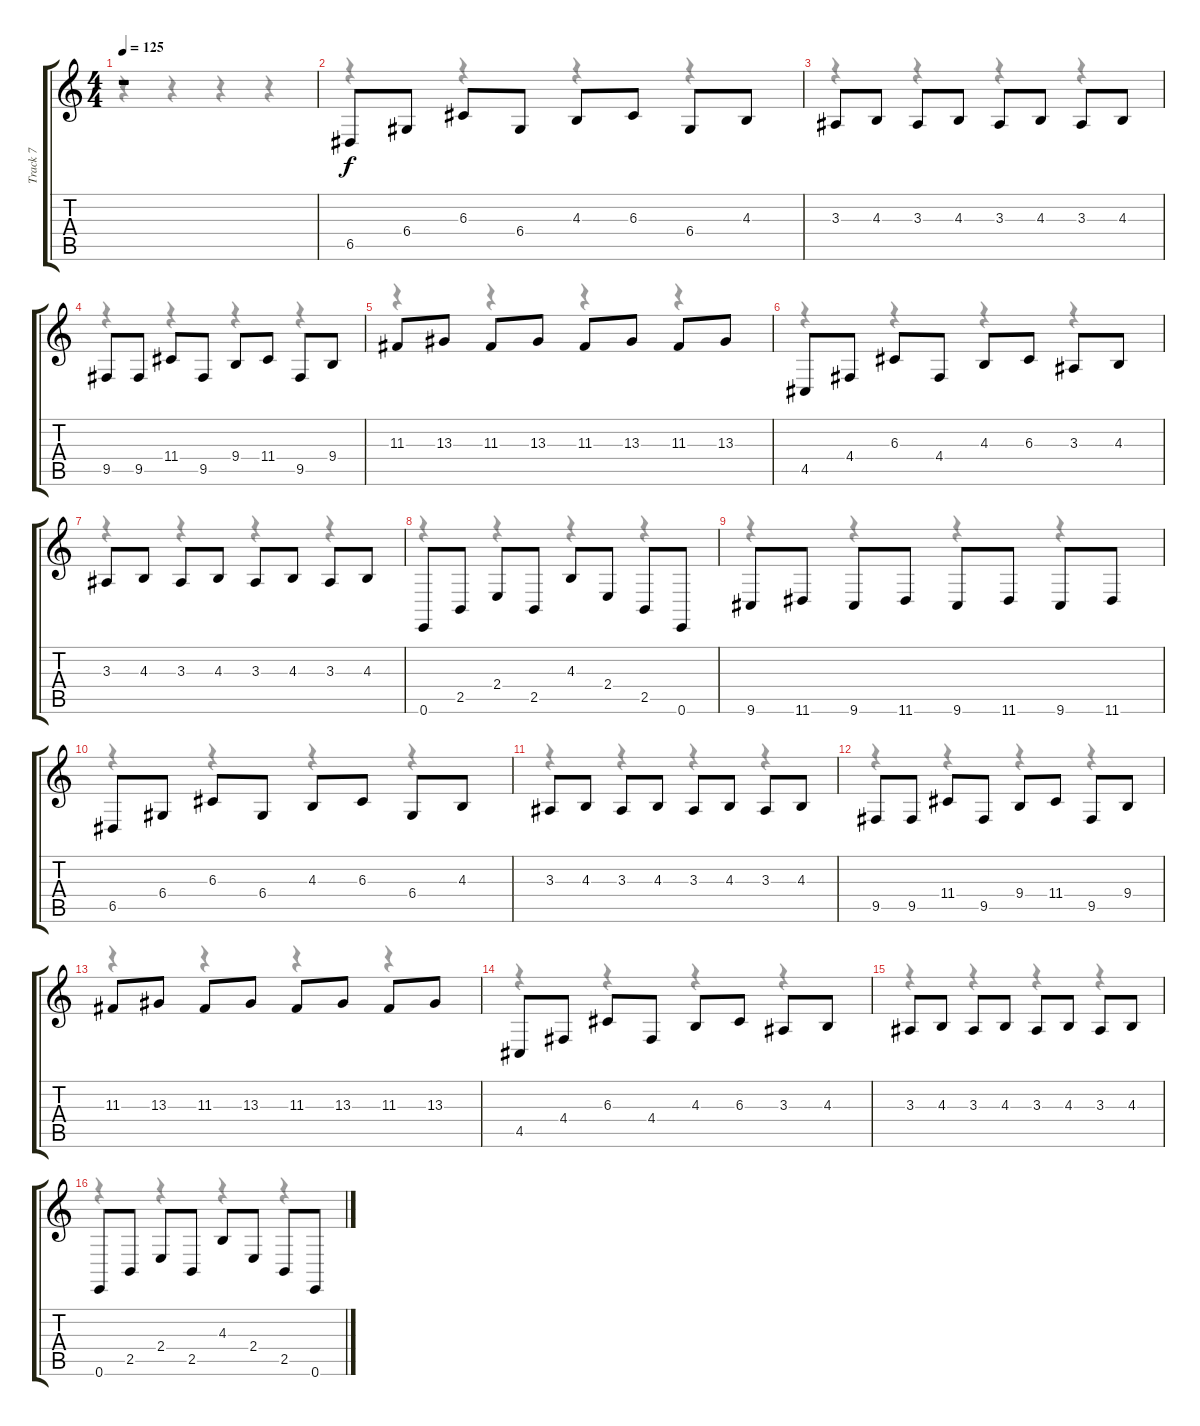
\track ("Track 7" "Track 7") {instrument electricgrandpiano}
\staff {score tabs}
\tuning (E4 B3 G3 D3 A2 E2) {hide}
\voice
\ts (4 4)
\tempo 125
\clef g2
\ks c
r.1{dy f} |
6.5.8 6.4.8 6.3.8 6.4.8 4.3.8 6.3.8 6.4.8 4.3.8 |
3.3.8 4.3.8 3.3.8 4.3.8 3.3.8 4.3.8 3.3.8 4.3.8 |
9.5.8 9.5.8 11.4.8 9.5.8 9.4.8 11.4.8 9.5.8 9.4.8 |
11.3.8 13.3.8 11.3.8 13.3.8 11.3.8 13.3.8 11.3.8 13.3.8 |
4.5.8 4.4.8 6.3.8 4.4.8 4.3.8 6.3.8 3.3.8 4.3.8 |
3.3.8 4.3.8 3.3.8 4.3.8 3.3.8 4.3.8 3.3.8 4.3.8 |
0.6.8 2.5.8 2.4.8 2.5.8 4.3.8 2.4.8 2.5.8 0.6.8 |
9.6.8 11.6.8 9.6.8 11.6.8 9.6.8 11.6.8 9.6.8 11.6.8 |
6.5.8 6.4.8 6.3.8 6.4.8 4.3.8 6.3.8 6.4.8 4.3.8 |
3.3.8 4.3.8 3.3.8 4.3.8 3.3.8 4.3.8 3.3.8 4.3.8 |
9.5.8 9.5.8 11.4.8 9.5.8 9.4.8 11.4.8 9.5.8 9.4.8 |
11.3.8 13.3.8 11.3.8 13.3.8 11.3.8 13.3.8 11.3.8 13.3.8 |
4.5.8 4.4.8 6.3.8 4.4.8 4.3.8 6.3.8 3.3.8 4.3.8 |
3.3.8 4.3.8 3.3.8 4.3.8 3.3.8 4.3.8 3.3.8 4.3.8 |
0.6.8 2.5.8 2.4.8 2.5.8 4.3.8 2.4.8 2.5.8 0.6.8
\voice
\clef g2
\ottava regular
\simile none
\ks c
r.4{dy f} r.4 r.4 r.4 |
r.4 r.4 r.4 r.4 |
r.4 r.4 r.4 r.4 |
r.4 r.4 r.4 r.4 |
r.4 r.4 r.4 r.4 |
r.4 r.4 r.4 r.4 |
r.4 r.4 r.4 r.4 |
r.4 r.4 r.4 r.4 |
r.4 r.4 r.4 r.4 |
r.4 r.4 r.4 r.4 |
r.4 r.4 r.4 r.4 |
r.4 r.4 r.4 r.4 |
r.4 r.4 r.4 r.4 |
r.4 r.4 r.4 r.4 |
r.4 r.4 r.4 r.4 |
r.4 r.4 r.4 r.4
